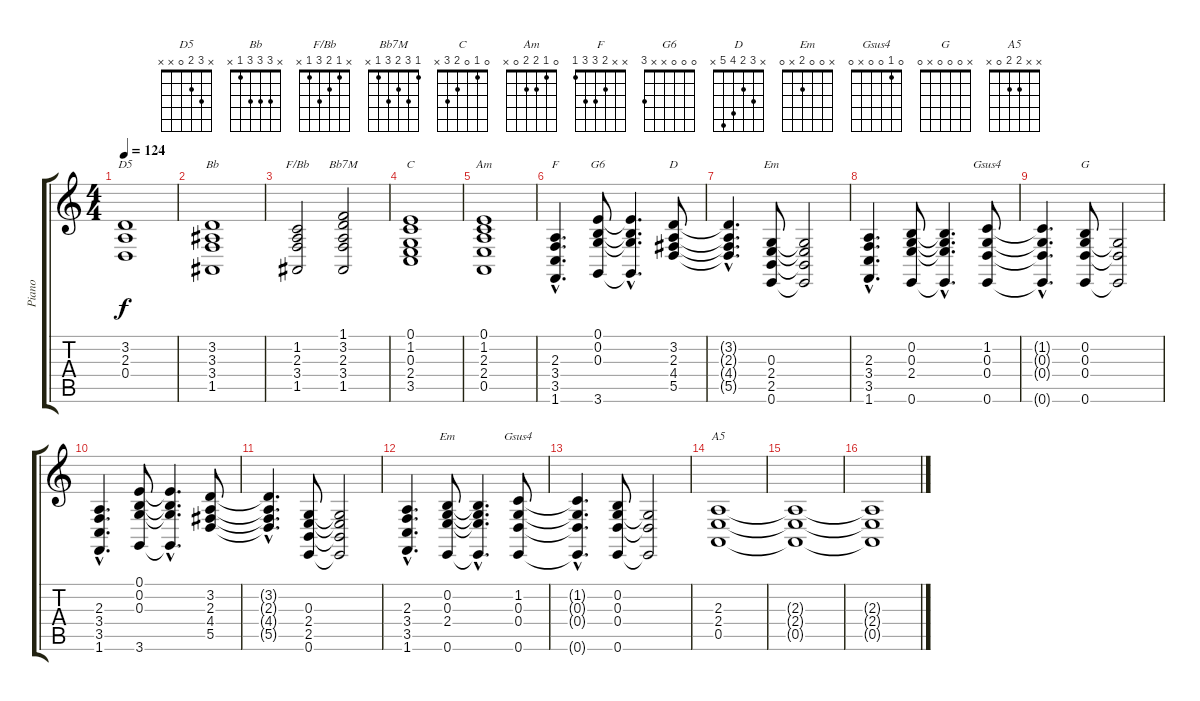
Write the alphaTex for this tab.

\track ("Piano" "Piano") {instrument acousticgrandpiano}
\staff {score tabs}
\tuning (E4 B3 G3 D3 A2 E2) {hide}
\chord ("D5" x 3 2 0 x x)
\chord ("Bb" x 3 3 3 1 x)
\chord ("F/Bb" x 1 2 3 1 x)
\chord ("Bb7M" 1 3 2 3 1 x)
\chord ("C" 0 1 0 2 3 x)
\chord ("Am" 0 1 2 2 0 x)
\chord ("F" x x 2 3 3 1)
\chord ("G6" 0 0 0 x x 3)
\chord ("D" x 3 2 4 5 x)
\chord ("Em" x x 0 2 2 0)
\chord ("Gsus4" x 1 0 0 x 0)
\chord ("G" x 0 0 0 x 0)
\chord ("Em" x 0 0 2 x 0)
\chord ("Gsus4" 0 1 0 0 x 0)
\chord ("A5" x x 2 2 0 x)
\ts (4 4)
\tempo 124
\clef g2
\ks c
(3.2 2.3 0.4).1{ch "D5" dy f} |
(3.2 3.3 3.4 1.5).1{ch "Bb"} |
(1.2 2.3 3.4 1.5).2{ch "F/Bb"} (1.1 3.2 2.3 3.4 1.5).2{ch "Bb7M"} |
(0.1 1.2 0.3 2.4 3.5).1{ch "C"} |
(0.1 1.2 2.3 2.4 0.5).1{ch "Am"} |
(2.3{hac} 3.4{hac} 3.5{hac} 1.6{hac}).4{d ch "F"} (0.1 0.2 0.3 3.6).8{ch "G6"} (0.1{hac t} 0.2{hac t} 0.3{hac t} 3.6{hac t}).4{d} (3.2 2.3 4.4 5.5).8{ch "D"} |
(3.2{hac t} 2.3{hac t} 4.4{hac t} 5.5{hac t}).4{d} (0.3 2.4 2.5 0.6).8{ch "Em"} (0.3{t} 2.4{t} 2.5{t} 0.6{t}).2 |
(2.3{hac} 3.4{hac} 3.5{hac} 1.6{hac}).4{d} (0.2 0.3 2.4 0.6).8 (0.2{hac t} 0.3{hac t} 2.4{hac t} 0.6{hac t}).4{d} (1.2 0.3 0.4 0.6).8{ch "Gsus4"} |
(1.2{hac t} 0.3{hac t} 0.4{hac t} 0.6{hac t}).4{d} (0.2 0.3 0.4 0.6).8{ch "G"} (0.3{t} 0.4{t} 0.6{t}).2 |
(2.3{hac} 3.4{hac} 3.5{hac} 1.6{hac}).4{d} (0.1 0.2 0.3 3.6).8 (0.1{hac t} 0.2{hac t} 0.3{hac t} 3.6{hac t}).4{d} (3.2 2.3 4.4 5.5).8 |
(3.2{hac t} 2.3{hac t} 4.4{hac t} 5.5{hac t}).4{d} (0.3 2.4 2.5 0.6).8 (0.3{t} 2.4{t} 2.5{t} 0.6{t}).2 |
(2.3{hac} 3.4{hac} 3.5{hac} 1.6{hac}).4{d} (0.2 0.3 2.4 0.6).8{ch "Em"} (0.2{hac t} 0.3{hac t} 2.4{hac t} 0.6{hac t}).4{d} (1.2 0.3 0.4 0.6).8{ch "Gsus4"} |
(1.2{hac t} 0.3{hac t} 0.4{hac t} 0.6{hac t}).4{d} (0.2 0.3 0.4 0.6).8 (0.3{t} 0.4{t} 0.6{t}).2 |
(2.3 2.4 0.5).1{ch "A5"} |
(2.3{t} 2.4{t} 0.5{t}).1 |
(2.3{t} 2.4{t} 0.5{t}).1
